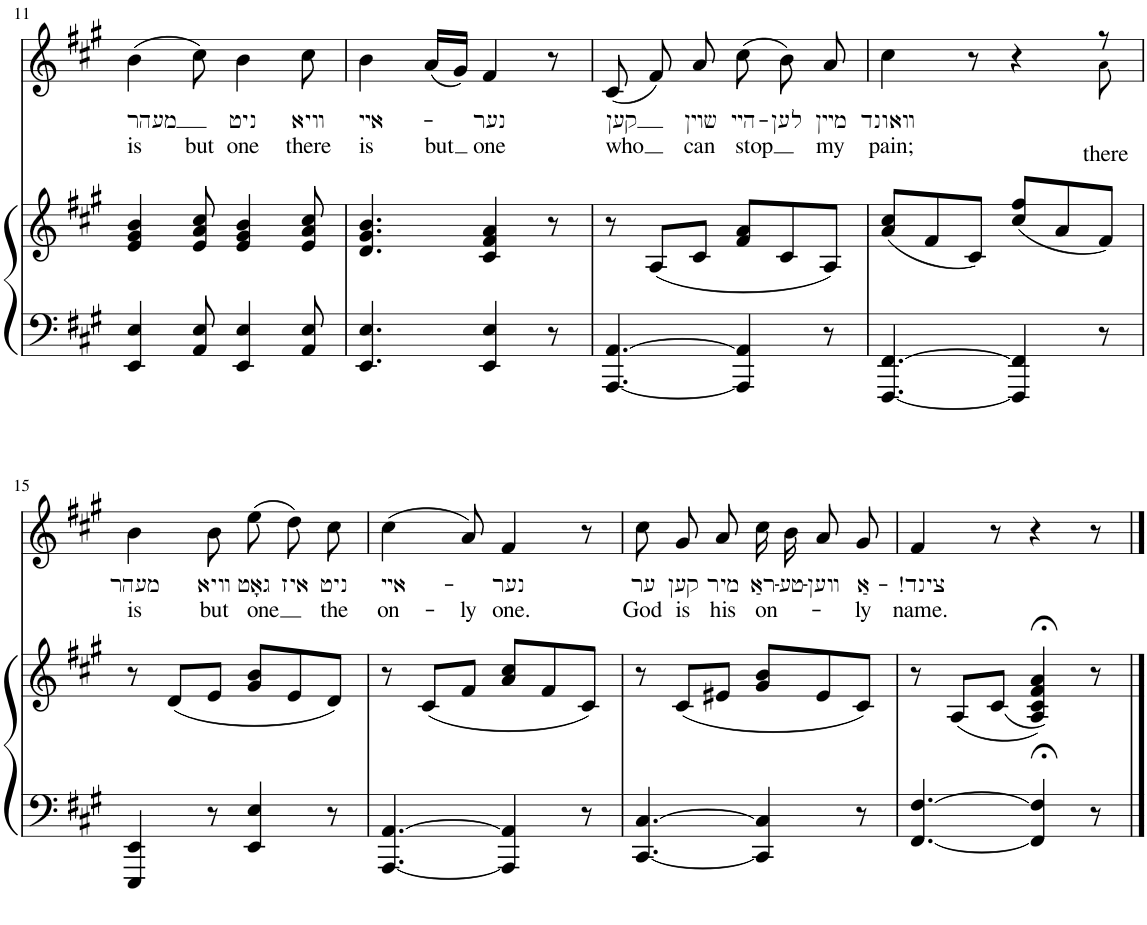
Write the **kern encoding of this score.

**kern	**kern	**kern	**text	**text
*part2	*part2	*part1	*part1	*part1
*staff3	*staff2	*staff1	*staff1	*staff1
*I"Klavier	*	*I"Piano	*	*
*	*	*I'Pno	*	*
!!LO:PB:g=z
*clefF4	*clefG2	*clefG2	*	*
*k[f#c#g#]	*k[f#c#g#]	*k[f#c#g#]	*	*
*M6/8	*M6/8	*M6/8	*	*
=11	=11	=11	=11	=11
!	!	!	!LO:LY:b	!LO:LY:b
4EE/ 4E/	4e/ 4g#/ 4b/	(4b\	מעהר	is
!	!	!	!	!LO:LY:b
8AA/ 8E/	8e/ 8a/ 8cc#/	8cc#\)	.	but
!	!	!	!LO:LY:b	!LO:LY:b
4EE/ 4E/	4e/ 4g#/ 4b/	4b\	ניט	one
!	!	!	!LO:LY:b	!LO:LY:b
8AA/ 8E/	8e/ 8a/ 8cc#/	8cc#\	װיא	there
=12	=12	=12	=12	=12
!	!	!	!LO:LY:b	!LO:LY:b
4.EE/ 4.E/	4.d/ 4.g#/ 4.b/	4b\	אײ-	is
!	!	!	!	!LO:LY:b
.	.	(16a/LL	.	but
.	.	16g#/JJ)	.	.
!	!	!	!LO:LY:b	!LO:LY:b
4EE/ 4E/	4c#/ 4f#/ 4a/	4f#/	-נער	one
8r	8r	8r	.	.
=13	=13	=13	=13	=13
!	!	!	!LO:LY:b	!LO:LY:b
[4.AAA/ [4.AA/	8r	(8c#/	קען	who
.	(8A/L	8f#/)	.	.
!	!	!	!LO:LY:b	!LO:LY:b
.	8c#/J	8a/	שױן	can
!	!	!	!LO:LY:b	!LO:LY:b
4AAA/] 4AA/]	8f#/ 8a/L	(8cc#\	הײ-	stop
!	!	!	!LO:LY:b	!
.	8c#/	8b\)	-לען	.
!	!	!	!LO:LY:b	!LO:LY:b
8r	8A/J)	8a/	מײן	my
=14	=14	=14	=14	=14
!	!	!	!LO:LY:b	!LO:LY:b
*	*	*^	*	*
[4.FFF#/ [4.FF#/	(8a/ 8cc#/L	4cc#\	8ryy	װאונד	pain;
*	*	*v	*v	*	*
.	8f#/	.	.	.
.	8c#/J)	8r	.	.
4FFF#/] 4FF#/]	(8cc#/ 8ff#/L	4r	.	.
.	8a/	.	.	.
*	*	*^	*	*
!	!	!	!	!LO:LY:b	!
8r	8f#/J)	8r	8a!\	there	.
!!LO:LB:g=z
=15	=15	=15	=15	=15	=15
!	!	!	!	!LO:LY:b	!LO:LY:b
*	*	*v	*v	*	*
4EEE/ 4EE/	8r	4b\	מעהר	is
.	(8d/L	.	.	.
!	!	!	!LO:LY:b	!LO:LY:b
8r	8e/J	8b\	װיא	but
!	!	!	!LO:LY:b	!LO:LY:b
4EE/ 4E/	8g#/ 8b/L	(8ee\	גאָט	one
!	!	!	!LO:LY:b	!
.	8e/	8dd\)	איז	.
!	!	!	!LO:LY:b	!LO:LY:b
8r	8d/J)	8cc#\	ניט	the
=16	=16	=16	=16	=16
!	!	!	!LO:LY:b	!LO:LY:b
[4.AAA/ [4.AA/	8r	(4cc#\	אײ-	on-
.	(8c#/L	.	.	.
!	!	!	!	!LO:LY:b
.	8f#/J	8a/)	.	-ly
!	!	!	!LO:LY:b	!LO:LY:b
4AAA/] 4AA/]	8a/ 8cc#/L	4f#/	-נער	one.
.	8f#/	.	.	.
8r	8c#/J)	8r	.	.
=17	=17	=17	=17	=17
!	!	!	!LO:LY:b	!LO:LY:b
[4.CC#/ [4.C#/	8r	8cc#\	ער	God
!	!	!	!LO:LY:b	!LO:LY:b
.	(8c#/L	8g#/	קען	is
!	!	!	!LO:LY:b	!LO:LY:b
.	8e#X/J	8a/	מיר	his
!	!	!	!LO:LY:b	!LO:LY:b
4CC#/] 4C#/]	8g#/ 8b/L	16cc#\	ראַ-	on-
!	!	!	!LO:LY:b	!
.	.	16b\	-טע-	.
!	!	!	!LO:LY:b	!
.	8e#/	8a/	-װען	.
!	!	!	!LO:LY:b	!LO:LY:b
8r	8c#/J)	8g#/	אַ-	-ly
=18	=18	=18	=18	=18
!	!	!	!LO:LY:b	!LO:LY:b
[4.FF#/ [4.F#/	8r	4f#/	-צינד!	name.
.	(8A/L	.	.	.
.	(8c#/J	8r	.	.
4FF#/];< 4F#/];<	4A/;< 4c#/;< 4f#/;< 4a/;<))	4r	.	.
8r	8r	8r	.	.
==	==	==	==	==
*-	*-	*-	*-	*-
